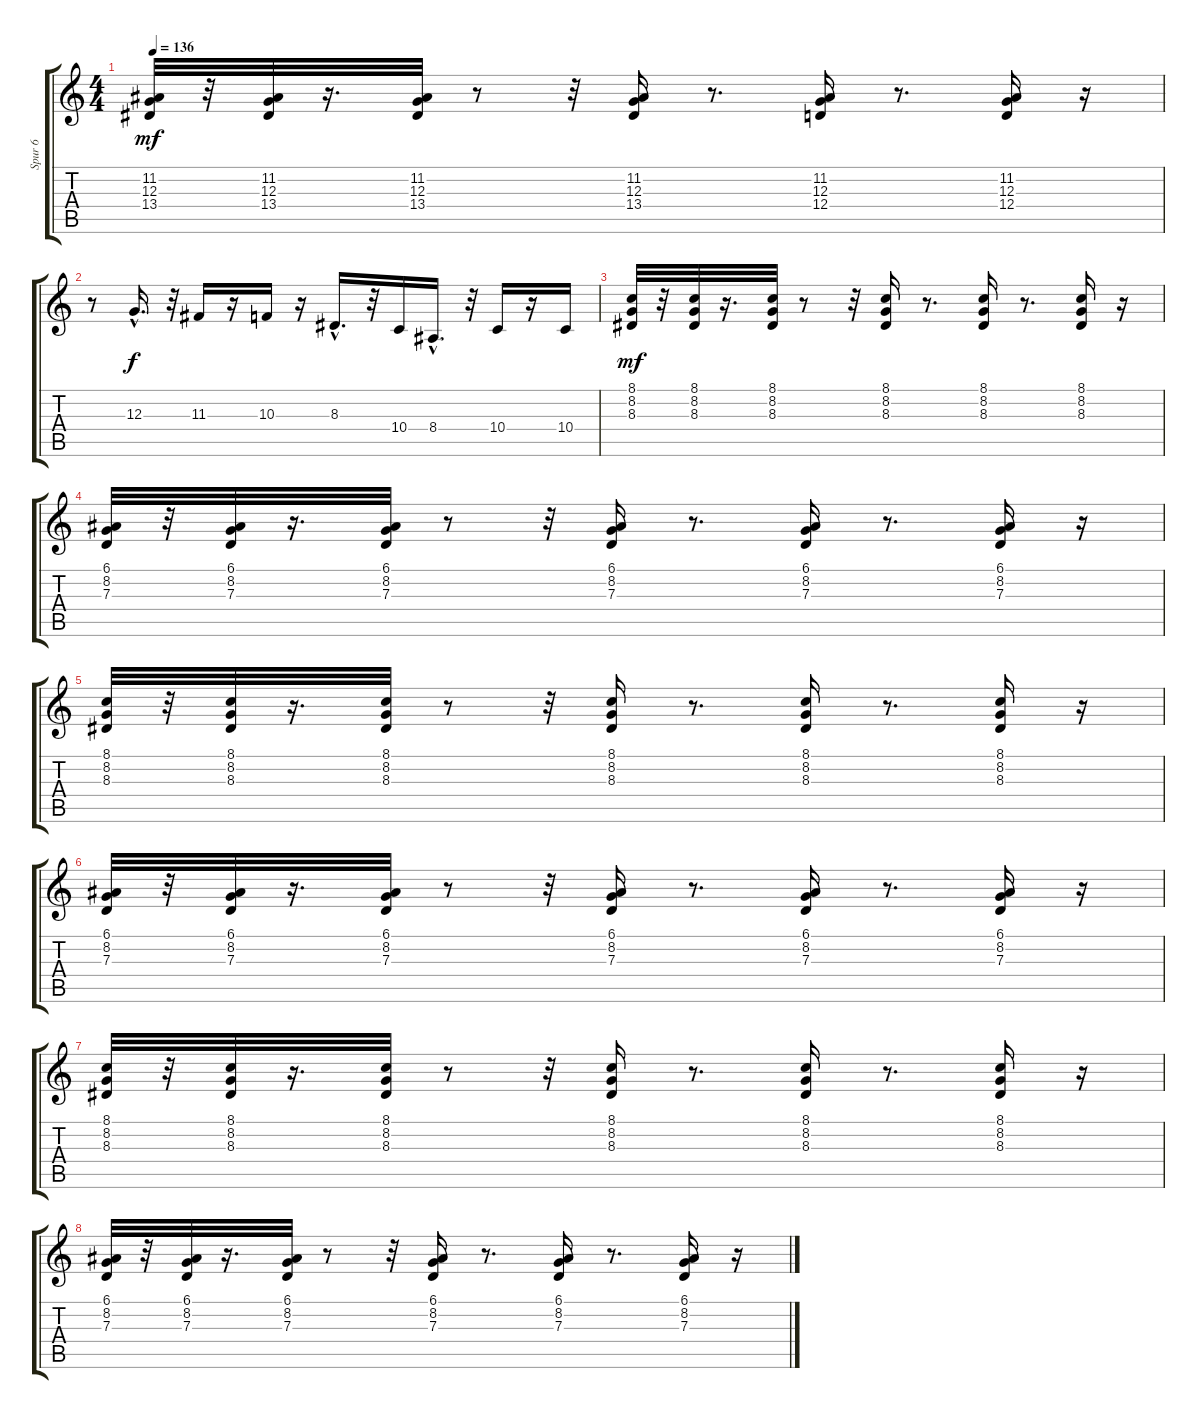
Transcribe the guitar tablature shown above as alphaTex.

\track ("Spur 6" "Spur 6") {instrument shamisen}
\staff {score tabs}
\tuning (E4 B3 G3 D3 A2 E2) {hide}
\ts (4 4)
\tempo 136
\clef g2
\ks c
(11.2 12.3 13.4).32{dy mf} r.32 (11.2 12.3 13.4).32 r.16{d} (11.2 12.3 13.4).32 r.8 r.32 (11.2 12.3 13.4).16 r.8{d} (11.2 12.3 12.4).16 r.8{d} (11.2 12.3 12.4).16 r.16 |
r.8 12.3{hac}.16{d dy f} r.32 11.3.16 r.16 10.3.16 r.16 8.3{hac}.16{d} r.32 10.4.16 8.4{hac}.16{d} r.32 10.4.16 r.16 10.4.16 |
(8.1 8.2 8.3).32{dy mf} r.32 (8.1 8.2 8.3).32 r.16{d} (8.1 8.2 8.3).32 r.8 r.32 (8.1 8.2 8.3).16 r.8{d} (8.1 8.2 8.3).16 r.8{d} (8.1 8.2 8.3).16 r.16 |
(6.1 8.2 7.3).32 r.32 (6.1 8.2 7.3).32 r.16{d} (6.1 8.2 7.3).32 r.8 r.32 (6.1 8.2 7.3).16 r.8{d} (6.1 8.2 7.3).16 r.8{d} (6.1 8.2 7.3).16 r.16 |
(8.1 8.2 8.3).32 r.32 (8.1 8.2 8.3).32 r.16{d} (8.1 8.2 8.3).32 r.8 r.32 (8.1 8.2 8.3).16 r.8{d} (8.1 8.2 8.3).16 r.8{d} (8.1 8.2 8.3).16 r.16 |
(6.1 8.2 7.3).32 r.32 (6.1 8.2 7.3).32 r.16{d} (6.1 8.2 7.3).32 r.8 r.32 (6.1 8.2 7.3).16 r.8{d} (6.1 8.2 7.3).16 r.8{d} (6.1 8.2 7.3).16 r.16 |
(8.1 8.2 8.3).32 r.32 (8.1 8.2 8.3).32 r.16{d} (8.1 8.2 8.3).32 r.8 r.32 (8.1 8.2 8.3).16 r.8{d} (8.1 8.2 8.3).16 r.8{d} (8.1 8.2 8.3).16 r.16 |
(6.1 8.2 7.3).32 r.32 (6.1 8.2 7.3).32 r.16{d} (6.1 8.2 7.3).32 r.8 r.32 (6.1 8.2 7.3).16 r.8{d} (6.1 8.2 7.3).16 r.8{d} (6.1 8.2 7.3).16 r.16
